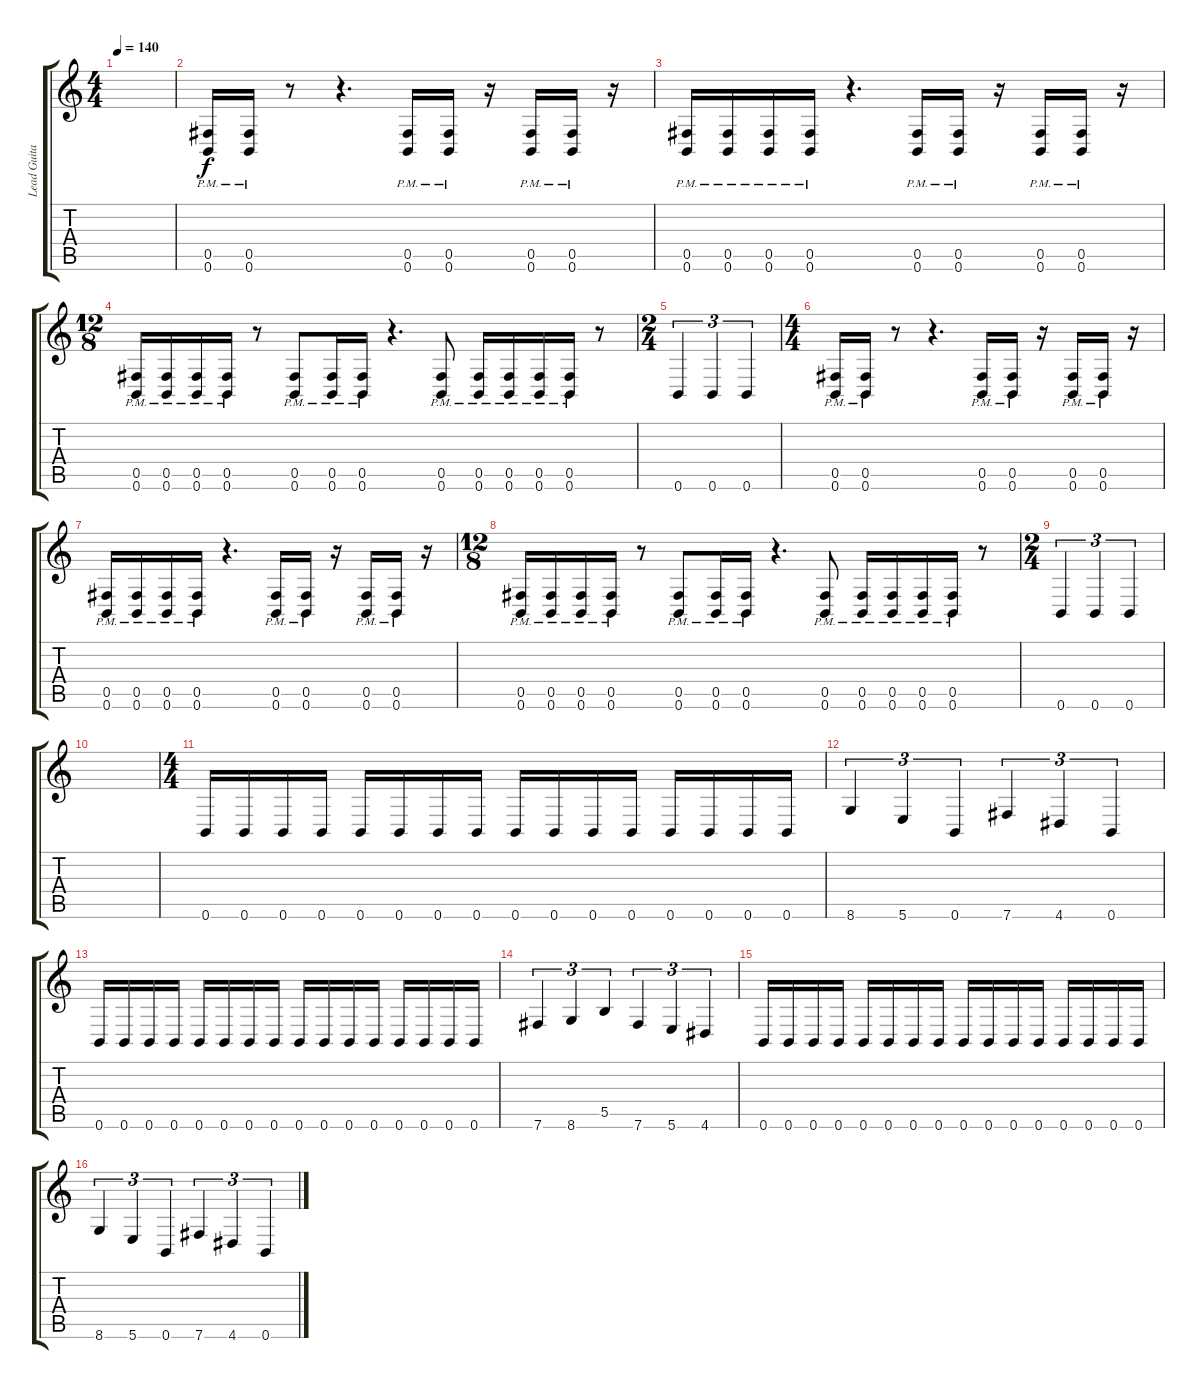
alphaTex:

\track ("Lead Guitar" "Lead Guita") {instrument distortionguitar}
\staff {score tabs}
\tuning (Db4 Ab3 E3 B2 Gb2 B1) {hide}
\ts (4 4)
\tempo 140
\clef g2
\ks c
|
(0.5{pm} 0.6{pm}).16 (0.5{pm} 0.6{pm}).16 r.8 r.4{d} (0.5{pm} 0.6{pm}).16 (0.5{pm} 0.6{pm}).16 r.16 (0.5{pm} 0.6{pm}).16 (0.5{pm} 0.6{pm}).16 r.16 |
(0.5{pm} 0.6{pm}).16 (0.5{pm} 0.6{pm}).16 (0.5{pm} 0.6{pm}).16 (0.5{pm} 0.6{pm}).16 r.4{d} (0.5{pm} 0.6{pm}).16 (0.5{pm} 0.6{pm}).16 r.16 (0.5{pm} 0.6{pm}).16 (0.5{pm} 0.6{pm}).16 r.16 |
\ts (12 8)
(0.5{pm} 0.6{pm}).16 (0.5{pm} 0.6{pm}).16 (0.5{pm} 0.6{pm}).16 (0.5{pm} 0.6{pm}).16 r.8 (0.5{pm} 0.6{pm}).8 (0.5{pm} 0.6{pm}).16 (0.5{pm} 0.6{pm}).16 r.4{d} (0.5{pm} 0.6{pm}).8 (0.5{pm} 0.6{pm}).16 (0.5{pm} 0.6{pm}).16 (0.5{pm} 0.6{pm}).16 (0.5{pm} 0.6{pm}).16 r.8 |
\ts (2 4)
0.6.4{tu (3 2)} 0.6.4{tu (3 2)} 0.6.4{tu (3 2)} |
\ts (4 4)
(0.5{pm} 0.6{pm}).16 (0.5{pm} 0.6{pm}).16 r.8 r.4{d} (0.5{pm} 0.6{pm}).16 (0.5{pm} 0.6{pm}).16 r.16 (0.5{pm} 0.6{pm}).16 (0.5{pm} 0.6{pm}).16 r.16 |
(0.5{pm} 0.6{pm}).16 (0.5{pm} 0.6{pm}).16 (0.5{pm} 0.6{pm}).16 (0.5{pm} 0.6{pm}).16 r.4{d} (0.5{pm} 0.6{pm}).16 (0.5{pm} 0.6{pm}).16 r.16 (0.5{pm} 0.6{pm}).16 (0.5{pm} 0.6{pm}).16 r.16 |
\ts (12 8)
(0.5{pm} 0.6{pm}).16 (0.5{pm} 0.6{pm}).16 (0.5{pm} 0.6{pm}).16 (0.5{pm} 0.6{pm}).16 r.8 (0.5{pm} 0.6{pm}).8 (0.5{pm} 0.6{pm}).16 (0.5{pm} 0.6{pm}).16 r.4{d} (0.5{pm} 0.6{pm}).8 (0.5{pm} 0.6{pm}).16 (0.5{pm} 0.6{pm}).16 (0.5{pm} 0.6{pm}).16 (0.5{pm} 0.6{pm}).16 r.8 |
\ts (2 4)
0.6.4{tu (3 2)} 0.6.4{tu (3 2)} 0.6.4{tu (3 2)} |
|
\ts (4 4)
0.6.16 0.6.16 0.6.16 0.6.16 0.6.16 0.6.16 0.6.16 0.6.16 0.6.16 0.6.16 0.6.16 0.6.16 0.6.16 0.6.16 0.6.16 0.6.16 |
8.6.4{tu (3 2)} 5.6.4{tu (3 2)} 0.6.4{tu (3 2)} 7.6.4{tu (3 2)} 4.6.4{tu (3 2)} 0.6.4{tu (3 2)} |
0.6.16 0.6.16 0.6.16 0.6.16 0.6.16 0.6.16 0.6.16 0.6.16 0.6.16 0.6.16 0.6.16 0.6.16 0.6.16 0.6.16 0.6.16 0.6.16 |
7.6.4{tu (3 2)} 8.6.4{tu (3 2)} 5.5.4{tu (3 2)} 7.6.4{tu (3 2)} 5.6.4{tu (3 2)} 4.6.4{tu (3 2)} |
0.6.16 0.6.16 0.6.16 0.6.16 0.6.16 0.6.16 0.6.16 0.6.16 0.6.16 0.6.16 0.6.16 0.6.16 0.6.16 0.6.16 0.6.16 0.6.16 |
8.6.4{tu (3 2)} 5.6.4{tu (3 2)} 0.6.4{tu (3 2)} 7.6.4{tu (3 2)} 4.6.4{tu (3 2)} 0.6.4{tu (3 2)}
